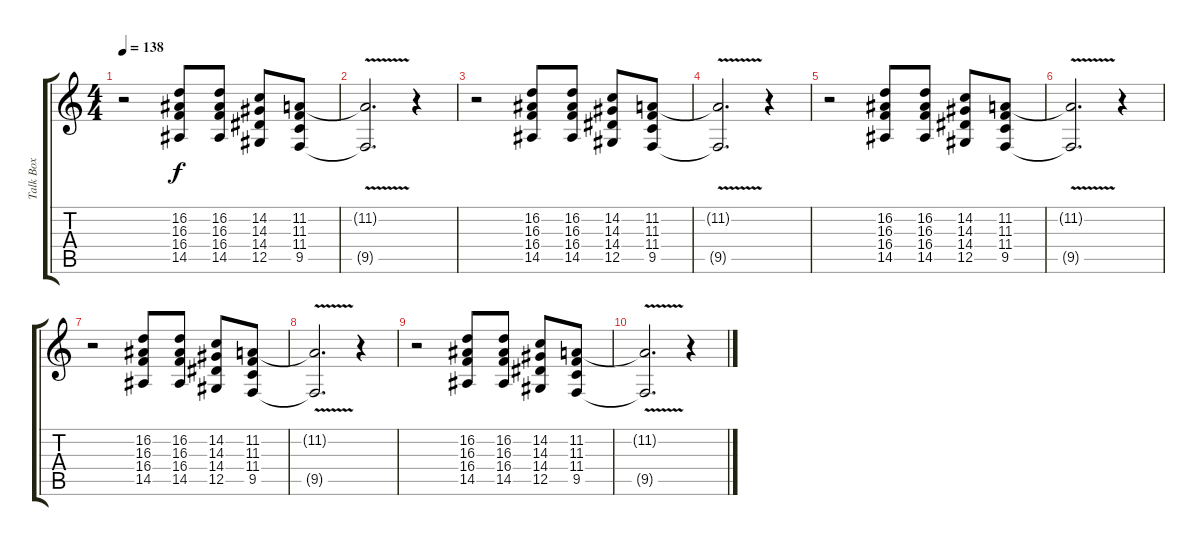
\track ("Talk Box" "Talk Box") {instrument synthvoice}
\staff {score tabs}
\tuning (Eb4 Bb3 Gb3 Db3 Ab2 Eb2) {hide}
\ts (4 4)
\tempo 138
\clef g2
\ks c
r.2{dy f} (16.2 16.3 16.4 14.5).8 (16.2 16.3 16.4 14.5).8 (14.2 14.3 14.4 12.5).8 (11.2 11.3 11.4 9.5).8 |
(11.2{v t} 9.5{v t}).2{d} r.4 |
r.2 (16.2 16.3 16.4 14.5).8 (16.2 16.3 16.4 14.5).8 (14.2 14.3 14.4 12.5).8 (11.2 11.3 11.4 9.5).8 |
(11.2{v t} 9.5{v t}).2{d} r.4 |
r.2 (16.2 16.3 16.4 14.5).8 (16.2 16.3 16.4 14.5).8 (14.2 14.3 14.4 12.5).8 (11.2 11.3 11.4 9.5).8 |
(11.2{v t} 9.5{v t}).2{d} r.4 |
r.2 (16.2 16.3 16.4 14.5).8 (16.2 16.3 16.4 14.5).8 (14.2 14.3 14.4 12.5).8 (11.2 11.3 11.4 9.5).8 |
(11.2{v t} 9.5{v t}).2{d} r.4 |
r.2 (16.2 16.3 16.4 14.5).8 (16.2 16.3 16.4 14.5).8 (14.2 14.3 14.4 12.5).8 (11.2 11.3 11.4 9.5).8 |
(11.2{v t} 9.5{v t}).2{d} r.4
